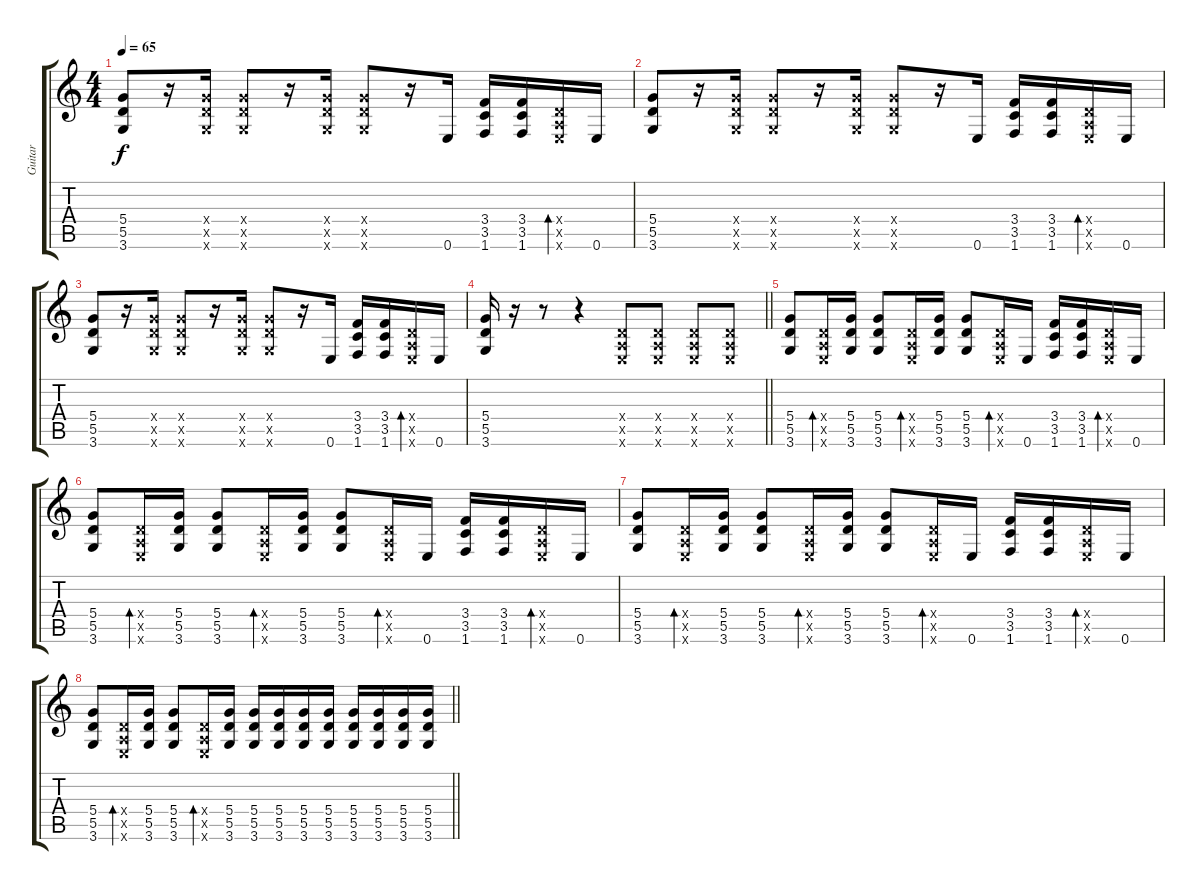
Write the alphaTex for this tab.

\track ("Guitar" "Guitar") {instrument overdrivenguitar}
\staff {score tabs}
\tuning (E4 B3 G3 D3 A2 E2) {hide}
\ts (4 4)
\tempo 65
\clef g2
\ks c
(5.4 5.5 3.6).8{dy f} r.16 (5.4{x} 5.5{x} 3.6{x}).16 (5.4{x} 5.5{x} 3.6{x}).8 r.16 (5.4{x} 5.5{x} 3.6{x}).16 (5.4{x} 5.5{x} 3.6{x}).8 r.16 0.6.16 (3.4 3.5 1.6).16 (3.4 3.5 1.6).16 (0.4{x} 0.5{x} 0.6{x}).16{bd 60} 0.6.16 |
(5.4 5.5 3.6).8 r.16 (5.4{x} 5.5{x} 3.6{x}).16 (5.4{x} 5.5{x} 3.6{x}).8 r.16 (5.4{x} 5.5{x} 3.6{x}).16 (5.4{x} 5.5{x} 3.6{x}).8 r.16 0.6.16 (3.4 3.5 1.6).16 (3.4 3.5 1.6).16 (0.4{x} 0.5{x} 0.6{x}).16{bd 60} 0.6.16 |
(5.4 5.5 3.6).8 r.16 (5.4{x} 5.5{x} 3.6{x}).16 (5.4{x} 5.5{x} 3.6{x}).8 r.16 (5.4{x} 5.5{x} 3.6{x}).16 (5.4{x} 5.5{x} 3.6{x}).8 r.16 0.6.16 (3.4 3.5 1.6).16 (3.4 3.5 1.6).16 (0.4{x} 0.5{x} 0.6{x}).16{bd 60} 0.6.16 |
\barLineRight lightlight
(5.4 5.5 3.6).16 r.16 r.8 r.4 (0.4{x} 0.5{x} 0.6{x}).8 (0.4{x} 0.5{x} 0.6{x}).8 (0.4{x} 0.5{x} 0.6{x}).8 (0.4{x} 0.5{x} 0.6{x}).8 |
(5.4 5.5 3.6).8 (0.4{x} 0.5{x} 0.6{x}).16{bd 60} (5.4 5.5 3.6).16 (5.4 5.5 3.6).8 (0.4{x} 0.5{x} 0.6{x}).16{bd 60} (5.4 5.5 3.6).16 (5.4 5.5 3.6).8 (0.4{x} 0.5{x} 0.6{x}).16{bd 60} 0.6.16 (3.4 3.5 1.6).16 (3.4 3.5 1.6).16 (0.4{x} 0.5{x} 0.6{x}).16{bd 60} 0.6.16 |
(5.4 5.5 3.6).8 (0.4{x} 0.5{x} 0.6{x}).16{bd 60} (5.4 5.5 3.6).16 (5.4 5.5 3.6).8 (0.4{x} 0.5{x} 0.6{x}).16{bd 60} (5.4 5.5 3.6).16 (5.4 5.5 3.6).8 (0.4{x} 0.5{x} 0.6{x}).16{bd 60} 0.6.16 (3.4 3.5 1.6).16 (3.4 3.5 1.6).16 (0.4{x} 0.5{x} 0.6{x}).16{bd 60} 0.6.16 |
(5.4 5.5 3.6).8 (0.4{x} 0.5{x} 0.6{x}).16{bd 60} (5.4 5.5 3.6).16 (5.4 5.5 3.6).8 (0.4{x} 0.5{x} 0.6{x}).16{bd 60} (5.4 5.5 3.6).16 (5.4 5.5 3.6).8 (0.4{x} 0.5{x} 0.6{x}).16{bd 60} 0.6.16 (3.4 3.5 1.6).16 (3.4 3.5 1.6).16 (0.4{x} 0.5{x} 0.6{x}).16{bd 60} 0.6.16 |
\barLineRight lightlight
(5.4 5.5 3.6).8 (0.4{x} 0.5{x} 0.6{x}).16{bd 60} (5.4 5.5 3.6).16 (5.4 5.5 3.6).8 (0.4{x} 0.5{x} 0.6{x}).16{bd 60} (5.4 5.5 3.6).16 (5.4 5.5 3.6).16 (5.4 5.5 3.6).16 (5.4 5.5 3.6).16 (5.4 5.5 3.6).16 (5.4 5.5 3.6).16 (5.4 5.5 3.6).16 (5.4 5.5 3.6).16 (5.4 5.5 3.6).16
